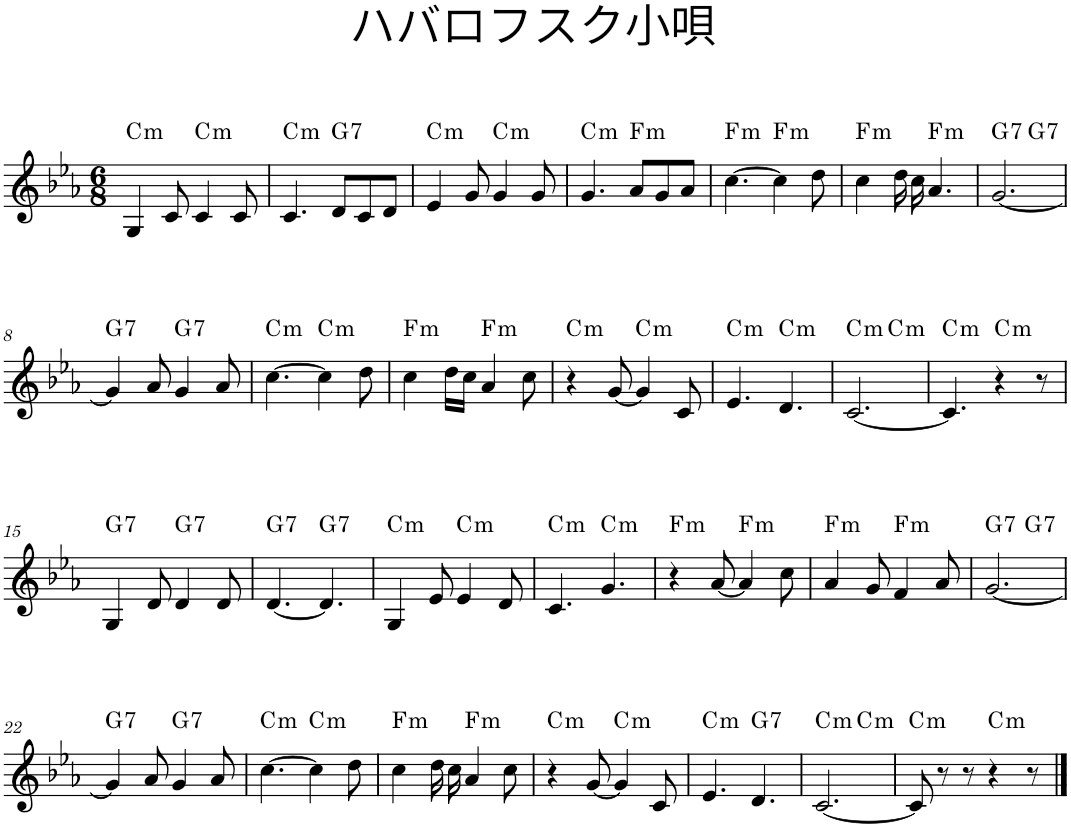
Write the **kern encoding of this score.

**kern	**harte
*part1	*part1
*staff1	*
*I"Piano	*
*I'Pno.	*
*clefG2	*
*k[b-e-a-]	*
*M6/8	*
=1	=1
!	!LO:H:kt=m
4G/	C:min
8c/	.
!	!LO:H:kt=m
4c/	C:min
8c/	.
=2	=2
!	!LO:H:kt=m
4.c/	C:min
!	!LO:H:kt=7
8d/L	G:7
8c/	.
8d/J	.
=3	=3
!	!LO:H:kt=m
4e-/	C:min
8g/	.
!	!LO:H:kt=m
4g/	C:min
8g/	.
=4	=4
!	!LO:H:kt=m
4.g/	C:min
!	!LO:H:kt=m
8a-/L	F:min
8g/	.
8a-/J	.
=5	=5
!	!LO:H:kt=m
[>4.cc\	F:min
!	!LO:H:kt=m
4cc\]	F:min
8dd\	.
=6	=6
!	!LO:H:kt=m
4cc\	F:min
16dd\	.
16cc\	.
!	!LO:H:kt=m
4.a-/	F:min
=7	=7
!	!LO:H:kt=7
*^	*
[2.g/	4.ryy	G:7
!	!	!LO:H:kt=7
.	4.ryy	G:7
!!LO:LB:g=z	!!
=8	=8	=8
!	!	!LO:H:kt=7
*v	*v	*
4g/]	G:7
8a-/	.
!	!LO:H:kt=7
4g/	G:7
8a-/	.
=9	=9
!	!LO:H:kt=m
[>4.cc\	C:min
!	!LO:H:kt=m
4cc\]	C:min
8dd\	.
=10	=10
!	!LO:H:kt=m
4cc\	F:min
16dd\LL	.
16cc\JJ	.
!	!LO:H:kt=m
4a-/	F:min
8cc\	.
=11	=11
!	!LO:H:kt=m
4r	C:min
[<8g/	.
!	!LO:H:kt=m
4g/]	C:min
8c/	.
=12	=12
!	!LO:H:kt=m
4.e-/	C:min
!	!LO:H:kt=m
4.d/	C:min
=13	=13
!	!LO:H:kt=m
*^	*
[<2.c/	4.ryy	C:min
!	!	!LO:H:kt=m
.	4.ryy	C:min
=14	=14	=14
!	!	!LO:H:kt=m
*v	*v	*
4.c/]	C:min
!	!LO:H:kt=m
4r	C:min
8r	.
!!LO:LB:g=z
=15	=15
!	!LO:H:kt=7
4G/	G:7
8d/	.
!	!LO:H:kt=7
4d/	G:7
8d/	.
=16	=16
!	!LO:H:kt=7
[<4.d/	G:7
!	!LO:H:kt=7
4.d/]	G:7
=17	=17
!	!LO:H:kt=m
4G/	C:min
8e-/	.
!	!LO:H:kt=m
4e-/	C:min
8d/	.
=18	=18
!	!LO:H:kt=m
4.c/	C:min
!	!LO:H:kt=m
4.g/	C:min
=19	=19
!	!LO:H:kt=m
4r	F:min
[<8a-/	.
!	!LO:H:kt=m
4a-/]	F:min
8cc\	.
=20	=20
!	!LO:H:kt=m
4a-/	F:min
8g/	.
!	!LO:H:kt=m
4f/	F:min
8a-/	.
=21	=21
!	!LO:H:kt=7
*^	*
[2.g/	4.ryy	G:7
!	!	!LO:H:kt=7
.	4.ryy	G:7
!!LO:LB:g=z	!!
=22	=22	=22
!	!	!LO:H:kt=7
*v	*v	*
4g/]	G:7
8a-/	.
!	!LO:H:kt=7
4g/	G:7
8a-/	.
=23	=23
!	!LO:H:kt=m
[>4.cc\	C:min
!	!LO:H:kt=m
4cc\]	C:min
8dd\	.
=24	=24
!	!LO:H:kt=m
4cc\	F:min
16dd\	.
16cc\	.
!	!LO:H:kt=m
4a-/	F:min
8cc\	.
=25	=25
!	!LO:H:kt=m
4r	C:min
[<8g/	.
!	!LO:H:kt=m
4g/]	C:min
8c/	.
=26	=26
!	!LO:H:kt=m
4.e-/	C:min
!	!LO:H:kt=7
4.d/	G:7
=27	=27
!	!LO:H:kt=m
*^	*
[<2.c/	4.ryy	C:min
!	!	!LO:H:kt=m
.	4.ryy	C:min
=28	=28	=28
!	!	!LO:H:kt=m
*v	*v	*
8c/]	C:min
8r	.
8r	.
!	!LO:H:kt=m
4r	C:min
8r	.
==	==
*-	*-
